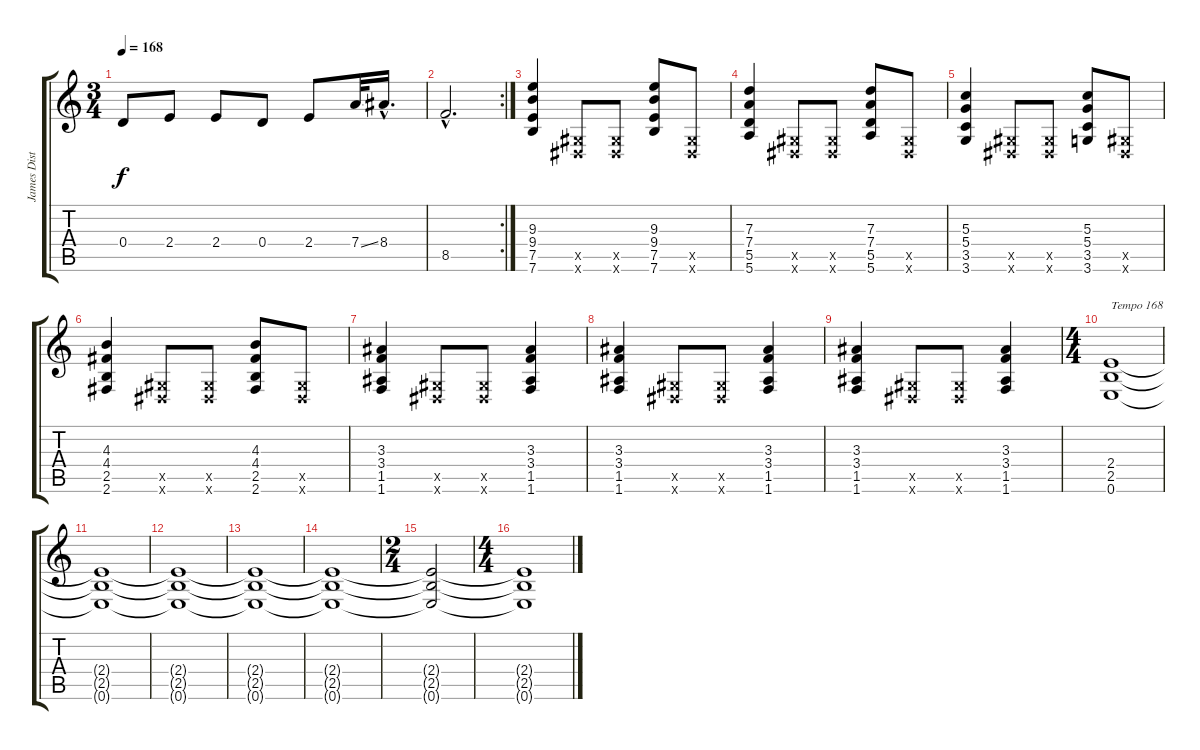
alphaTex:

\track ("James Distortion" "James Dist") {instrument distortionguitar}
\staff {score tabs}
\tuning (E4 B3 G3 D3 A2 E2) {hide}
\ts (3 4)
\tempo 168
\clef g2
\ks c
0.4.8{dy f} 2.4.8 2.4.8 0.4.8 2.4.8 7.4{ss}.32 8.4{hac}.16{d} |
\rc 2
8.5{hac}.2{d} |
(9.3 9.4 7.5 7.6).4 (-1.5{x} -1.6{x}).8 (-1.5{x} -1.6{x}).8 (9.3 9.4 7.5 7.6).8 (-1.5{x} -1.6{x}).8 |
(7.3 7.4 5.5 5.6).4 (-1.5{x} -1.6{x}).8 (-1.5{x} -1.6{x}).8 (7.3 7.4 5.5 5.6).8 (-1.5{x} -1.6{x}).8 |
(5.3 5.4 3.5 3.6).4 (-1.5{x} -1.6{x}).8 (-1.5{x} -1.6{x}).8 (5.3 5.4 3.5 3.6).8 (-1.5{x} -1.6{x}).8 |
(4.3 4.4 2.5 2.6).4 (-1.5{x} -1.6{x}).8 (-1.5{x} -1.6{x}).8 (4.3 4.4 2.5 2.6).8 (-1.5{x} -1.6{x}).8 |
(3.3 3.4 1.5 1.6).4 (-1.5{x} -1.6{x}).8 (-1.5{x} -1.6{x}).8 (3.3 3.4 1.5 1.6).4 |
(3.3 3.4 1.5 1.6).4 (-1.5{x} -1.6{x}).8 (-1.5{x} -1.6{x}).8 (3.3 3.4 1.5 1.6).4 |
(3.3 3.4 1.5 1.6).4 (-1.5{x} -1.6{x}).8 (-1.5{x} -1.6{x}).8 (3.3 3.4 1.5 1.6).4 |
\ts (4 4)
(2.4 2.5 0.6).1{txt "Tempo 168"} |
(2.4{t} 2.5{t} 0.6{t}).1 |
(2.4{t} 2.5{t} 0.6{t}).1 |
(2.4{t} 2.5{t} 0.6{t}).1 |
(2.4{t} 2.5{t} 0.6{t}).1 |
\ts (2 4)
(2.4{t} 2.5{t} 0.6{t}).2 |
\ts (4 4)
(2.4{t} 2.5{t} 0.6{t}).1
